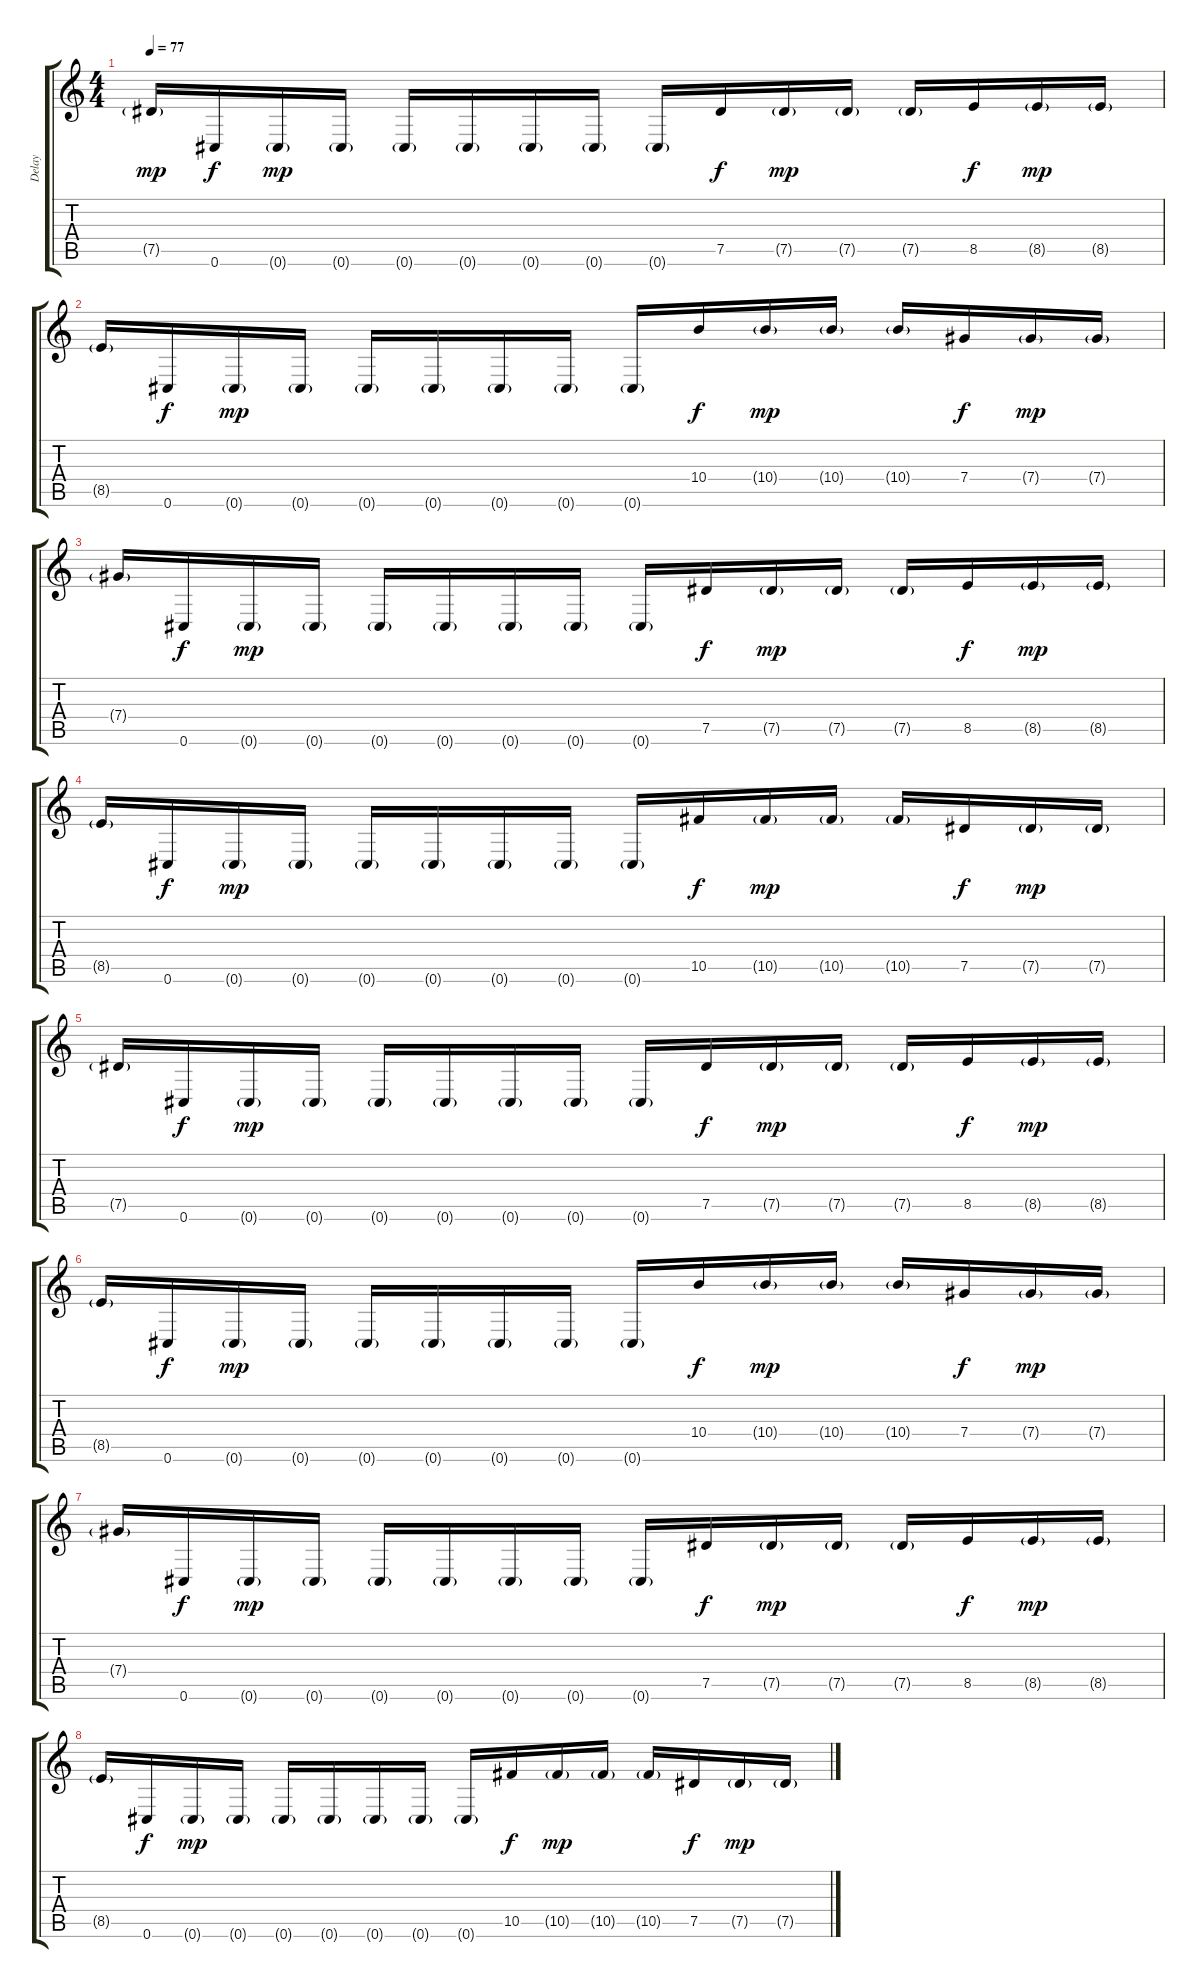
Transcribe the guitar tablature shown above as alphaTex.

\track ("Delay" "Delay") {instrument electricguitarjazz}
\staff {score tabs}
\tuning (Eb4 Bb3 Gb3 Db3 Ab2 Db2) {hide}
\ts (4 4)
\tempo 77
\clef g2
\ks c
7.5{g}.16{dy mp} 0.6.16{dy f} 0.6{g}.16{dy mp} 0.6{g}.16 0.6{g}.16 0.6{g}.16 0.6{g}.16 0.6{g}.16 0.6{g}.16 7.5.16{dy f} 7.5{g}.16{dy mp} 7.5{g}.16 7.5{g}.16 8.5.16{dy f} 8.5{g}.16{dy mp} 8.5{g}.16 |
8.5{g}.16 0.6.16{dy f} 0.6{g}.16{dy mp} 0.6{g}.16 0.6{g}.16 0.6{g}.16 0.6{g}.16 0.6{g}.16 0.6{g}.16 10.4.16{dy f} 10.4{g}.16{dy mp} 10.4{g}.16 10.4{g}.16 7.4.16{dy f} 7.4{g}.16{dy mp} 7.4{g}.16 |
7.4{g}.16 0.6.16{dy f} 0.6{g}.16{dy mp} 0.6{g}.16 0.6{g}.16 0.6{g}.16 0.6{g}.16 0.6{g}.16 0.6{g}.16 7.5.16{dy f} 7.5{g}.16{dy mp} 7.5{g}.16 7.5{g}.16 8.5.16{dy f} 8.5{g}.16{dy mp} 8.5{g}.16 |
8.5{g}.16 0.6.16{dy f} 0.6{g}.16{dy mp} 0.6{g}.16 0.6{g}.16 0.6{g}.16 0.6{g}.16 0.6{g}.16 0.6{g}.16 10.5.16{dy f} 10.5{g}.16{dy mp} 10.5{g}.16 10.5{g}.16 7.5.16{dy f} 7.5{g}.16{dy mp} 7.5{g}.16 |
7.5{g}.16 0.6.16{dy f} 0.6{g}.16{dy mp} 0.6{g}.16 0.6{g}.16 0.6{g}.16 0.6{g}.16 0.6{g}.16 0.6{g}.16 7.5.16{dy f} 7.5{g}.16{dy mp} 7.5{g}.16 7.5{g}.16 8.5.16{dy f} 8.5{g}.16{dy mp} 8.5{g}.16 |
8.5{g}.16 0.6.16{dy f} 0.6{g}.16{dy mp} 0.6{g}.16 0.6{g}.16 0.6{g}.16 0.6{g}.16 0.6{g}.16 0.6{g}.16 10.4.16{dy f} 10.4{g}.16{dy mp} 10.4{g}.16 10.4{g}.16 7.4.16{dy f} 7.4{g}.16{dy mp} 7.4{g}.16 |
7.4{g}.16 0.6.16{dy f} 0.6{g}.16{dy mp} 0.6{g}.16 0.6{g}.16 0.6{g}.16 0.6{g}.16 0.6{g}.16 0.6{g}.16 7.5.16{dy f} 7.5{g}.16{dy mp} 7.5{g}.16 7.5{g}.16 8.5.16{dy f} 8.5{g}.16{dy mp} 8.5{g}.16 |
8.5{g}.16 0.6.16{dy f} 0.6{g}.16{dy mp} 0.6{g}.16 0.6{g}.16 0.6{g}.16 0.6{g}.16 0.6{g}.16 0.6{g}.16 10.5.16{dy f} 10.5{g}.16{dy mp} 10.5{g}.16 10.5{g}.16 7.5.16{dy f} 7.5{g}.16{dy mp} 7.5{g}.16
